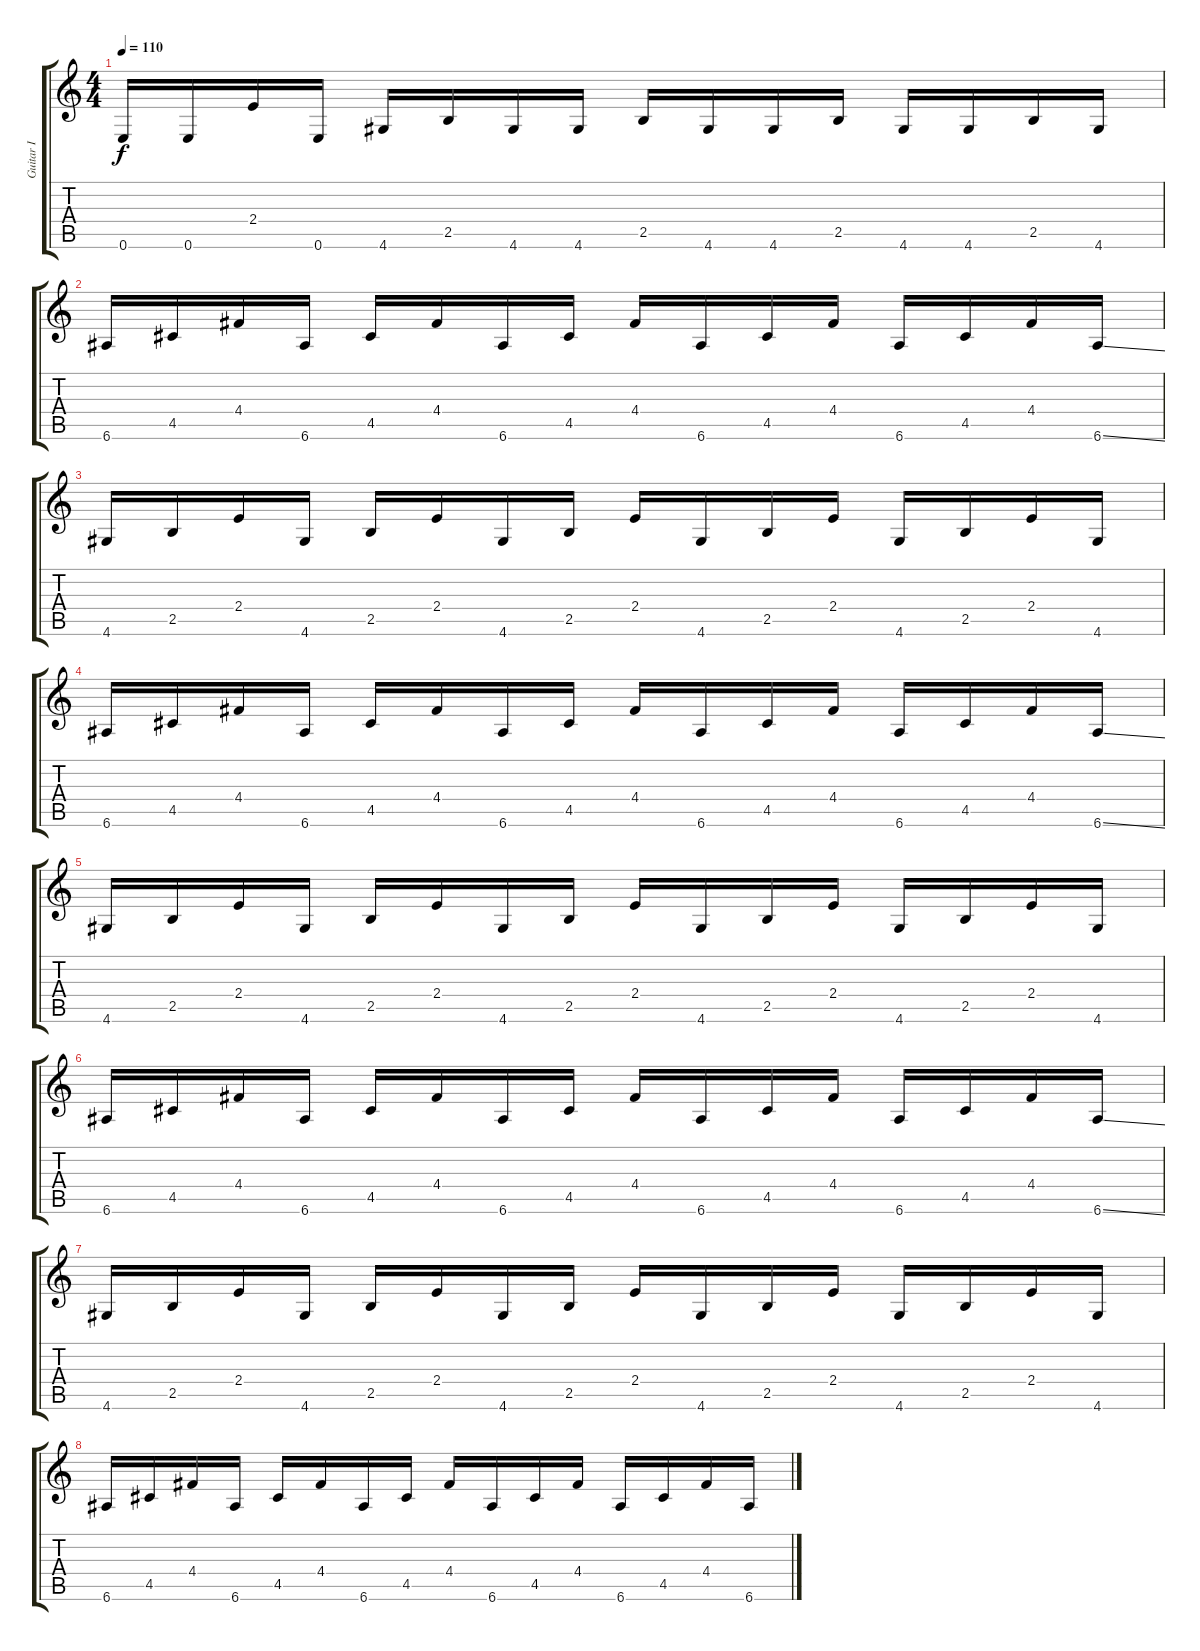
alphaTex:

\track ("Guitar I" "Guitar I") {instrument distortionguitar}
\staff {score tabs}
\tuning (E4 B3 G3 D3 A2 E2) {hide}
\ts (4 4)
\tempo 110
\clef g2
\ks c
0.6.16{dy f} 0.6.16 2.4.16 0.6.16 4.6.16 2.5.16 4.6.16 4.6.16 2.5.16 4.6.16 4.6.16 2.5.16 4.6.16 4.6.16 2.5.16 4.6.16 |
6.6.16 4.5.16 4.4.16 6.6.16 4.5.16 4.4.16 6.6.16 4.5.16 4.4.16 6.6.16 4.5.16 4.4.16 6.6.16 4.5.16 4.4.16 6.6{ss}.16 |
4.6.16 2.5.16 2.4.16 4.6.16 2.5.16 2.4.16 4.6.16 2.5.16 2.4.16 4.6.16 2.5.16 2.4.16 4.6.16 2.5.16 2.4.16 4.6.16 |
6.6.16 4.5.16 4.4.16 6.6.16 4.5.16 4.4.16 6.6.16 4.5.16 4.4.16 6.6.16 4.5.16 4.4.16 6.6.16 4.5.16 4.4.16 6.6{ss}.16 |
4.6.16 2.5.16 2.4.16 4.6.16 2.5.16 2.4.16 4.6.16 2.5.16 2.4.16 4.6.16 2.5.16 2.4.16 4.6.16 2.5.16 2.4.16 4.6.16 |
6.6.16 4.5.16 4.4.16 6.6.16 4.5.16 4.4.16 6.6.16 4.5.16 4.4.16 6.6.16 4.5.16 4.4.16 6.6.16 4.5.16 4.4.16 6.6{ss}.16 |
4.6.16 2.5.16 2.4.16 4.6.16 2.5.16 2.4.16 4.6.16 2.5.16 2.4.16 4.6.16 2.5.16 2.4.16 4.6.16 2.5.16 2.4.16 4.6.16 |
6.6.16 4.5.16 4.4.16 6.6.16 4.5.16 4.4.16 6.6.16 4.5.16 4.4.16 6.6.16 4.5.16 4.4.16 6.6.16 4.5.16 4.4.16 6.6{ss}.16
